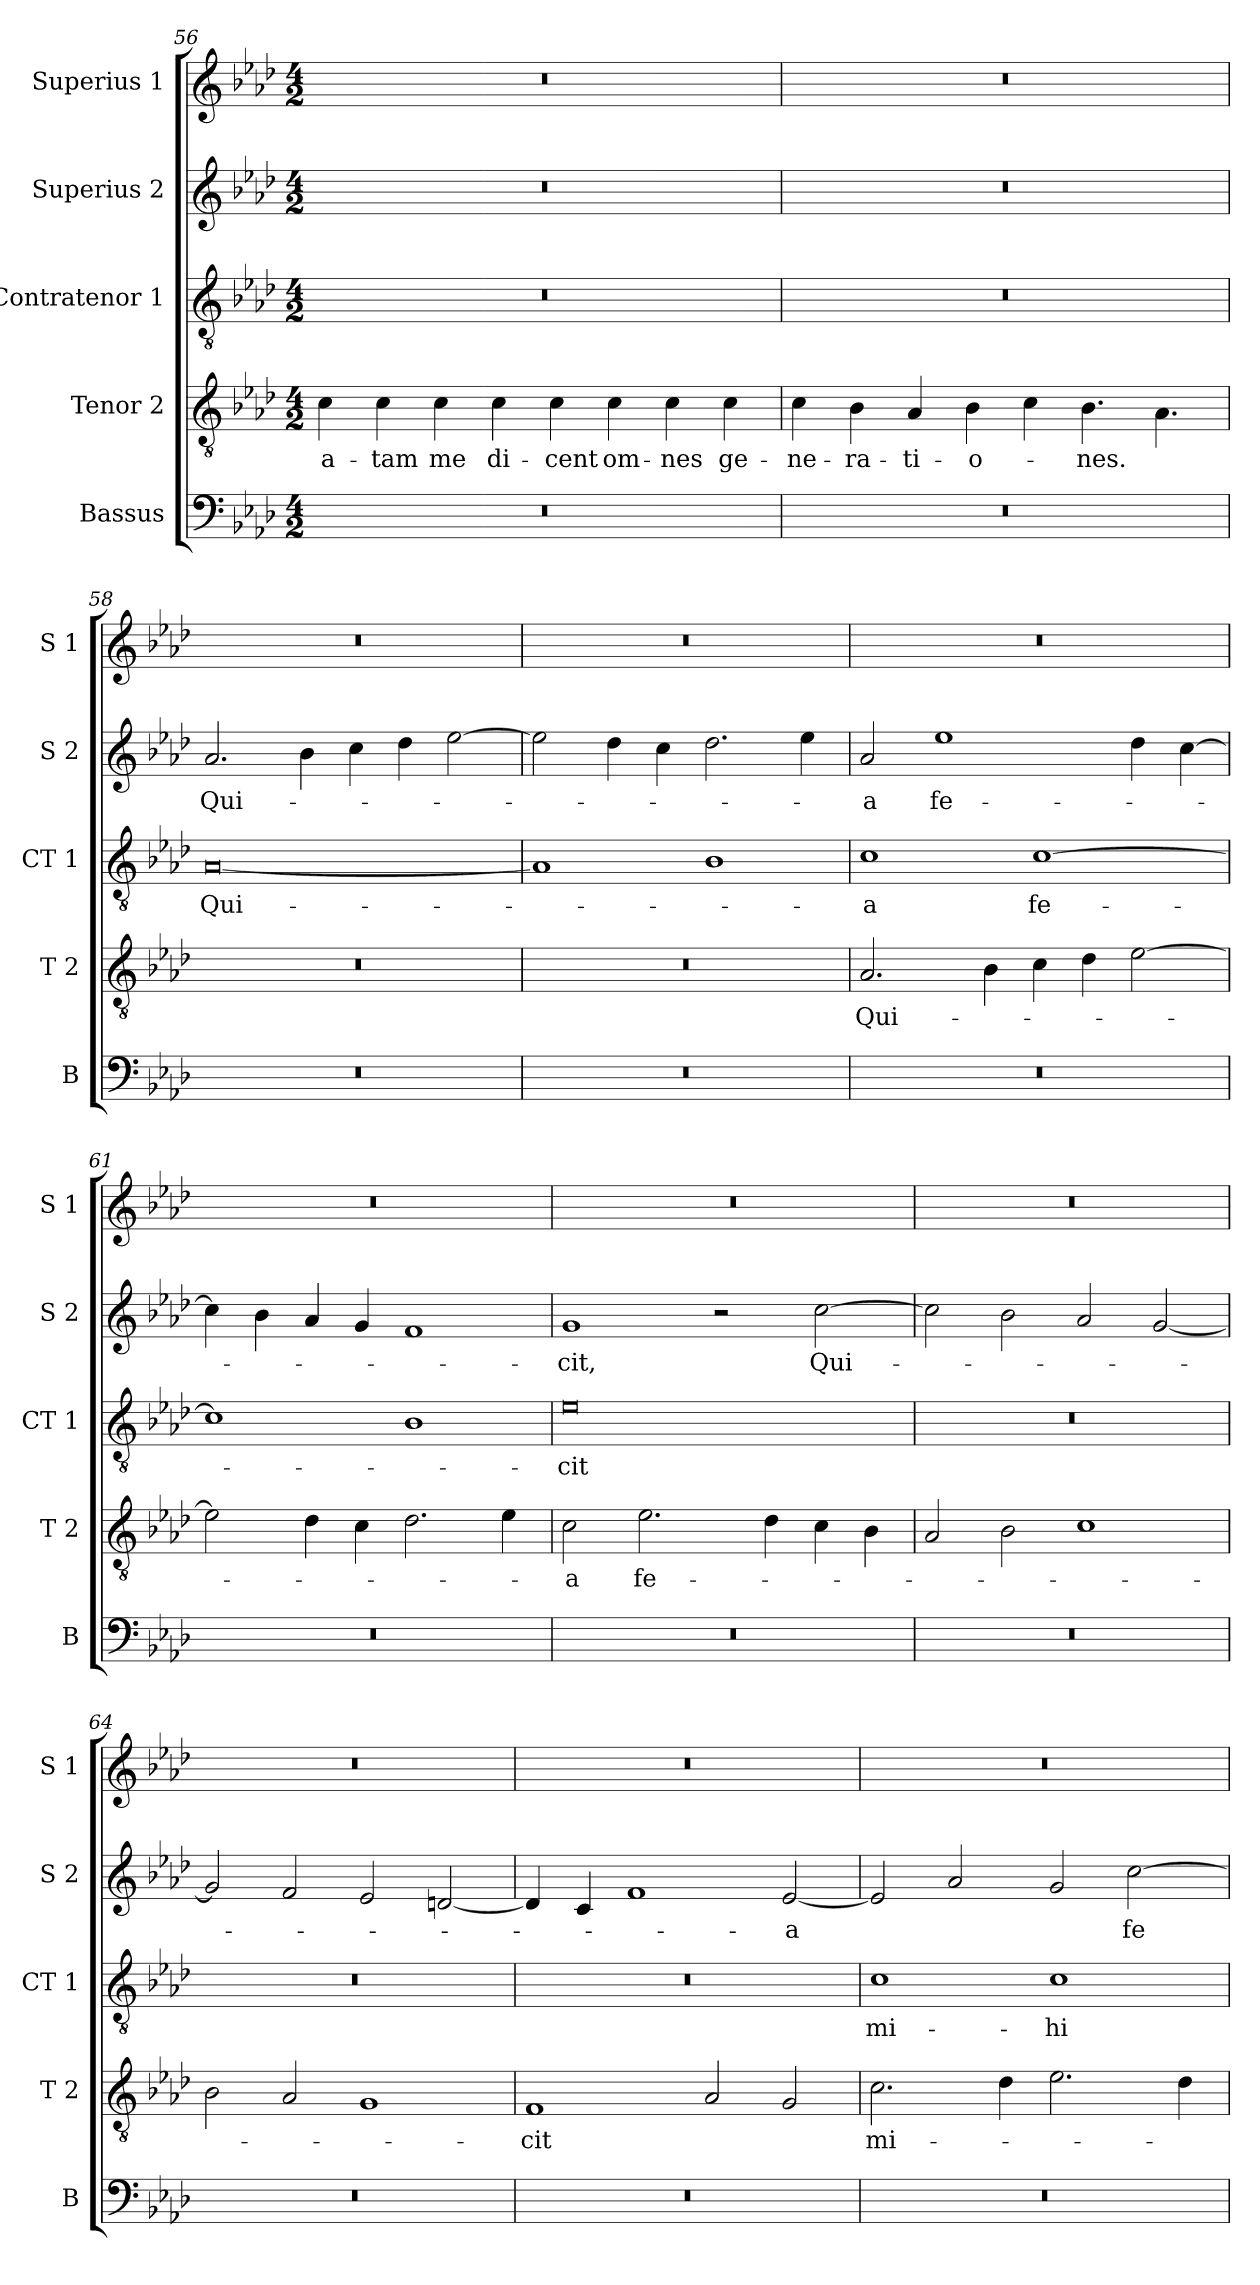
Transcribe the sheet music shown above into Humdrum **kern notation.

**kern	**kern	**text	**kern	**text	**kern	**text	**kern
*part5	*part4	*part4	*part3	*part3	*part2	*part2	*part1
*staff5	*staff4	*staff4	*staff3	*staff3	*staff2	*staff2	*staff1
*I"Bassus	*I"Tenor 2	*	*I"Contratenor 1	*	*I"Superius 2	*	*I"Superius  1
*I'B	*I'T 2	*	*I'CT 1	*	*I'S 2	*	*I'S 1
!!LO:LB:g=z
*clefF4	*clefGv2	*	*clefGv2	*	*clefG2	*	*clefG2
*k[b-e-a-d-]	*k[b-e-a-d-]	*	*k[b-e-a-d-]	*	*k[b-e-a-d-]	*	*k[b-e-a-d-]
*A-:	*A-:	*	*A-:	*	*A-:	*	*A-:
*M4/2	*M4/2	*	*M4/2	*	*M4/2	*	*M4/2
=56	=56	=56	=56	=56	=56	=56	=56
!	!	!LO:LY:b	!	!	!	!	!
0r	4c\	-a-	0r	.	0r	.	0r
!	!	!LO:LY:b	!	!	!	!	!
.	4c\	-tam	.	.	.	.	.
!	!	!LO:LY:b	!	!	!	!	!
.	4c\	me	.	.	.	.	.
!	!	!LO:LY:b	!	!	!	!	!
.	4c\	di-	.	.	.	.	.
!	!	!LO:LY:b	!	!	!	!	!
.	4c\	-cent	.	.	.	.	.
!	!	!LO:LY:b	!	!	!	!	!
.	4c\	om-	.	.	.	.	.
!	!	!LO:LY:b	!	!	!	!	!
.	4c\	-nes	.	.	.	.	.
!	!	!LO:LY:b	!	!	!	!	!
.	4c\	ge-	.	.	.	.	.
=57	=57	=57	=57	=57	=57	=57	=57
!	!	!LO:LY:b	!	!	!	!	!
0r	4c\	-ne-	0r	.	0r	.	0r
!	!	!LO:LY:b	!	!	!	!	!
.	4B-\	-ra-	.	.	.	.	.
!	!	!LO:LY:b	!	!	!	!	!
.	4A-/	-ti-	.	.	.	.	.
!	!	!LO:LY:b	!	!	!	!	!
.	4B-\	-o-	.	.	.	.	.
.	4c\	.	.	.	.	.	.
!	!	!LO:LY:b	!	!	!	!	!
.	4.B-\	-nes.	.	.	.	.	.
.	4.A-\	.	.	.	.	.	.
=58	=58	=58	=58	=58	=58	=58	=58
!	!	!	!	!LO:LY:b	!	!LO:LY:b	!
0r	0r	.	[0A-	Qui-	2.a-/	Qui-	0r
.	.	.	.	.	4b-\	.	.
.	.	.	.	.	4cc\	.	.
.	.	.	.	.	4dd-\	.	.
.	.	.	.	.	[2ee-\	.	.
=59	=59	=59	=59	=59	=59	=59	=59
0r	0r	.	1A-]	.	2ee-\]	.	0r
.	.	.	.	.	4dd-\	.	.
.	.	.	.	.	4cc\	.	.
.	.	.	1B-	.	2.dd-\	.	.
.	.	.	.	.	4ee-\	.	.
!!LO:PB:g=z
=60	=60	=60	=60	=60	=60	=60	=60
!	!	!LO:LY:b	!	!LO:LY:b	!	!LO:LY:b	!
0r	2.A-/	Qui-	1c	-a	2a-/	-a	0r
!	!	!	!	!	!	!LO:LY:b	!
.	.	.	.	.	1ee-	fe-	.
.	4B-\	.	.	.	.	.	.
!	!	!	!	!LO:LY:b	!	!	!
.	4c\	.	[1c	fe-	.	.	.
.	4d-\	.	.	.	.	.	.
.	[2e-\	.	.	.	4dd-\	.	.
.	.	.	.	.	[4cc\	.	.
=61	=61	=61	=61	=61	=61	=61	=61
0r	2e-\]	.	1c]	.	4cc\]	.	0r
.	.	.	.	.	4b-\	.	.
.	4d-\	.	.	.	4a-/	.	.
.	4c\	.	.	.	4g/	.	.
.	2.d-\	.	1B-	.	1f	.	.
.	4e-\	.	.	.	.	.	.
=62	=62	=62	=62	=62	=62	=62	=62
!	!	!LO:LY:b	!	!LO:LY:b	!	!LO:LY:b	!
0r	2c\	-a	0e-	-cit	1g	-cit,	0r
!	!	!LO:LY:b	!	!	!	!	!
.	2.e-\	fe-	.	.	.	.	.
.	.	.	.	.	2r	.	.
.	4d-\	.	.	.	.	.	.
!	!	!	!	!	!	!LO:LY:b	!
.	4c\	.	.	.	[2cc\	Qui-	.
.	4B-\	.	.	.	.	.	.
=63	=63	=63	=63	=63	=63	=63	=63
0r	2A-/	.	0r	.	2cc\]	.	0r
.	2B-\	.	.	.	2b-\	.	.
.	1c	.	.	.	2a-/	.	.
.	.	.	.	.	[2g/	.	.
=64	=64	=64	=64	=64	=64	=64	=64
0r	2B-\	.	0r	.	2g/]	.	0r
.	2A-/	.	.	.	2f/	.	.
.	1G	.	.	.	2e-/	.	.
.	.	.	.	.	[2dn/	.	.
!!LO:LB:g=z
=65	=65	=65	=65	=65	=65	=65	=65
!	!	!LO:LY:b	!	!	!	!	!
0r	1F	-cit	0r	.	4d/]	.	0r
.	.	.	.	.	4c/	.	.
.	.	.	.	.	1f	.	.
.	2A-/	.	.	.	.	.	.
!	!	!	!	!	!	!LO:LY:b	!
.	2G/	.	.	.	[2e-/	-a	.
=66	=66	=66	=66	=66	=66	=66	=66
!	!	!LO:LY:b	!	!LO:LY:b	!	!	!
0r	2.c\	mi-	1c	mi-	2e-/]	.	0r
.	.	.	.	.	2a-/	.	.
.	4d-\	.	.	.	.	.	.
!	!	!	!	!LO:LY:b	!	!	!
.	2.e-\	.	1c	-hi	2g/	.	.
!	!	!	!	!	!	!LO:LY:b	!
.	.	.	.	.	[2cc\	fe-	.
.	4d-\	.	.	.	.	.	.
=	=	=	=	=	=	=	=
*-	*-	*-	*-	*-	*-	*-	*-
